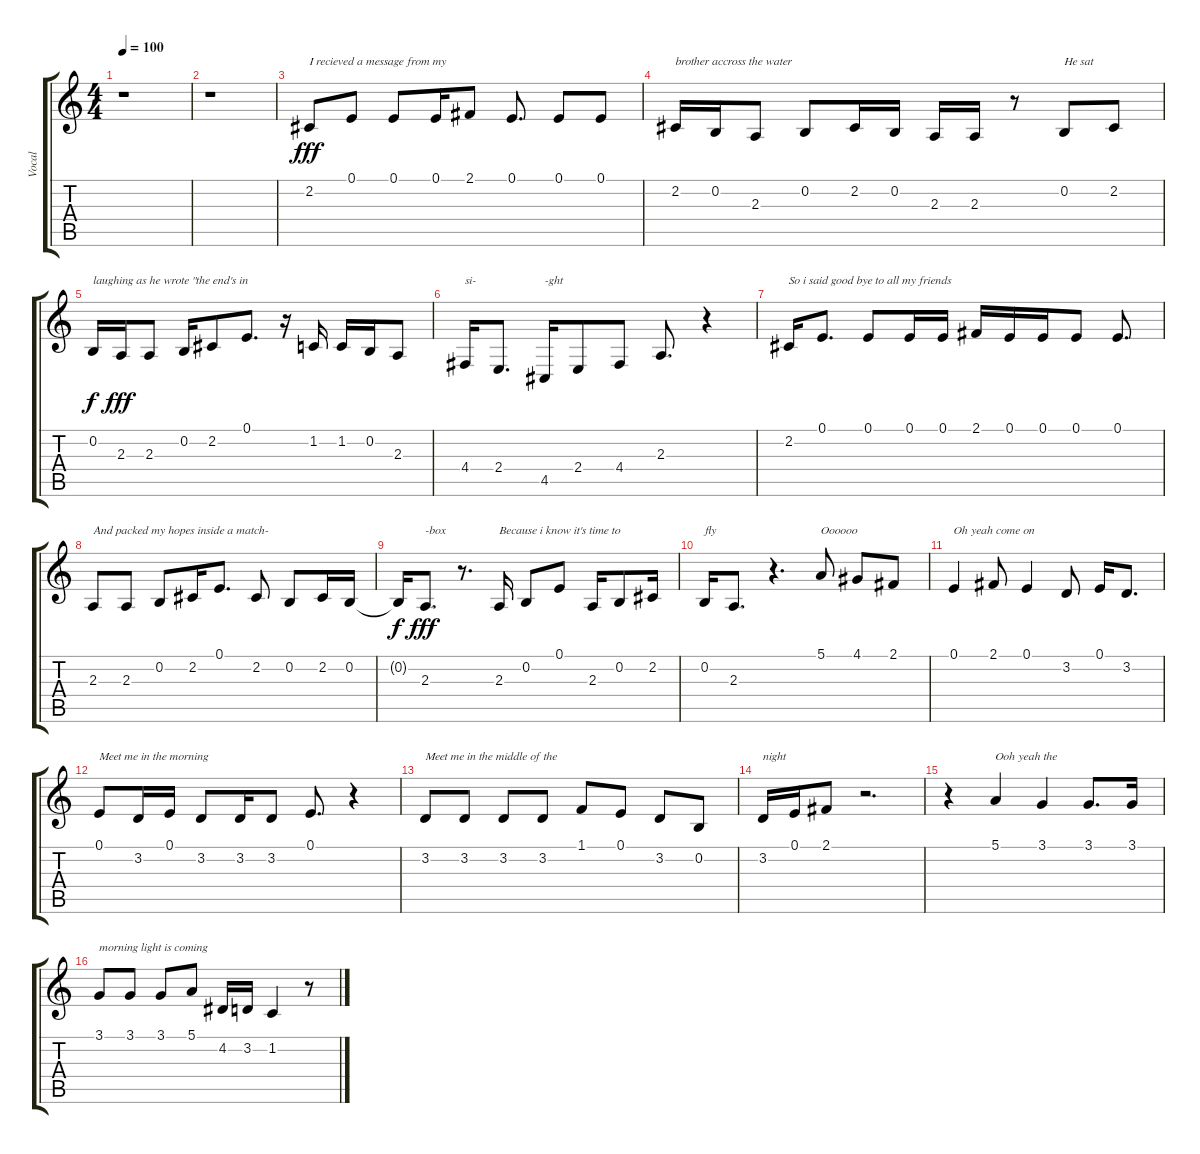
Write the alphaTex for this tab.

\track ("Vocal" "Vocal") {instrument synthvoice}
\staff {score tabs}
\tuning (E4 B3 G3 D3 A2 E2) {hide}
\ts (4 4)
\tempo 100
\clef g2
\ks c
r.1{dy fff instrument synthvoice} |
r.1 |
2.2.8{txt "I recieved a message from my"} 0.1.8 0.1.8 0.1.16 2.1.8 0.1.8{d} 0.1.8 0.1.8 |
2.2.16{txt "brother accross the water"} 0.2.16 2.3.8 0.2.8 2.2.16 0.2.16 2.3.16 2.3.16 r.8 0.2.8{txt "He sat"} 2.2.8 |
0.2.16{txt "laughing as he wrote \"the end's in" dy f} 2.3.16{dy fff} 2.3.8 0.2.16 2.2.8 0.1.8{d} r.16 1.2.16 1.2.16 0.2.16 2.3.8 |
4.4.16{txt "si-"} 2.4.8{d} 4.5.16{txt "-ght"} 2.4.8 4.4.8 2.3.8{d} r.4 |
2.2.16{txt "So i said good bye to all my friends"} 0.1.8{d} 0.1.8 0.1.16 0.1.16 2.1.16 0.1.16 0.1.16 0.1.8 0.1.8{d} |
2.3.8{txt "And packed my hopes inside a match-"} 2.3.8 0.2.8 2.2.16 0.1.8{d} 2.2.8 0.2.8 2.2.16 0.2.16 |
0.2{t}.16{dy f} 2.3.8{d txt "-box" dy fff} r.8{d} 2.3.16{txt "Because i know it's time to"} 0.2.8 0.1.8 2.3.16 0.2.8 2.2.16 |
0.2.16{txt "fly"} 2.3.8{d} r.4{d} 5.1.8{txt "Oooooo"} 4.1.8 2.1.8 |
0.1.4{txt "Oh yeah come on"} 2.1.8 0.1.4 3.2.8 0.1.16 3.2.8{d} |
0.1.8{txt "Meet me in the morning"} 3.2.16 0.1.16 3.2.8 3.2.16 3.2.8 0.1.8{d} r.4 |
3.2.8{txt "Meet me in the middle of the"} 3.2.8 3.2.8 3.2.8 1.1.8 0.1.8 3.2.8 0.2.8 |
3.2.16{txt "night"} 0.1.16 2.1.8 r.2{d} |
r.4 5.1.4{txt "Ooh yeah the"} 3.1.4 3.1.8{d} 3.1.16 |
3.1.8{txt "morning light is coming"} 3.1.8 3.1.8 5.1.8 4.2.16 3.2.16 1.2.4 r.8
